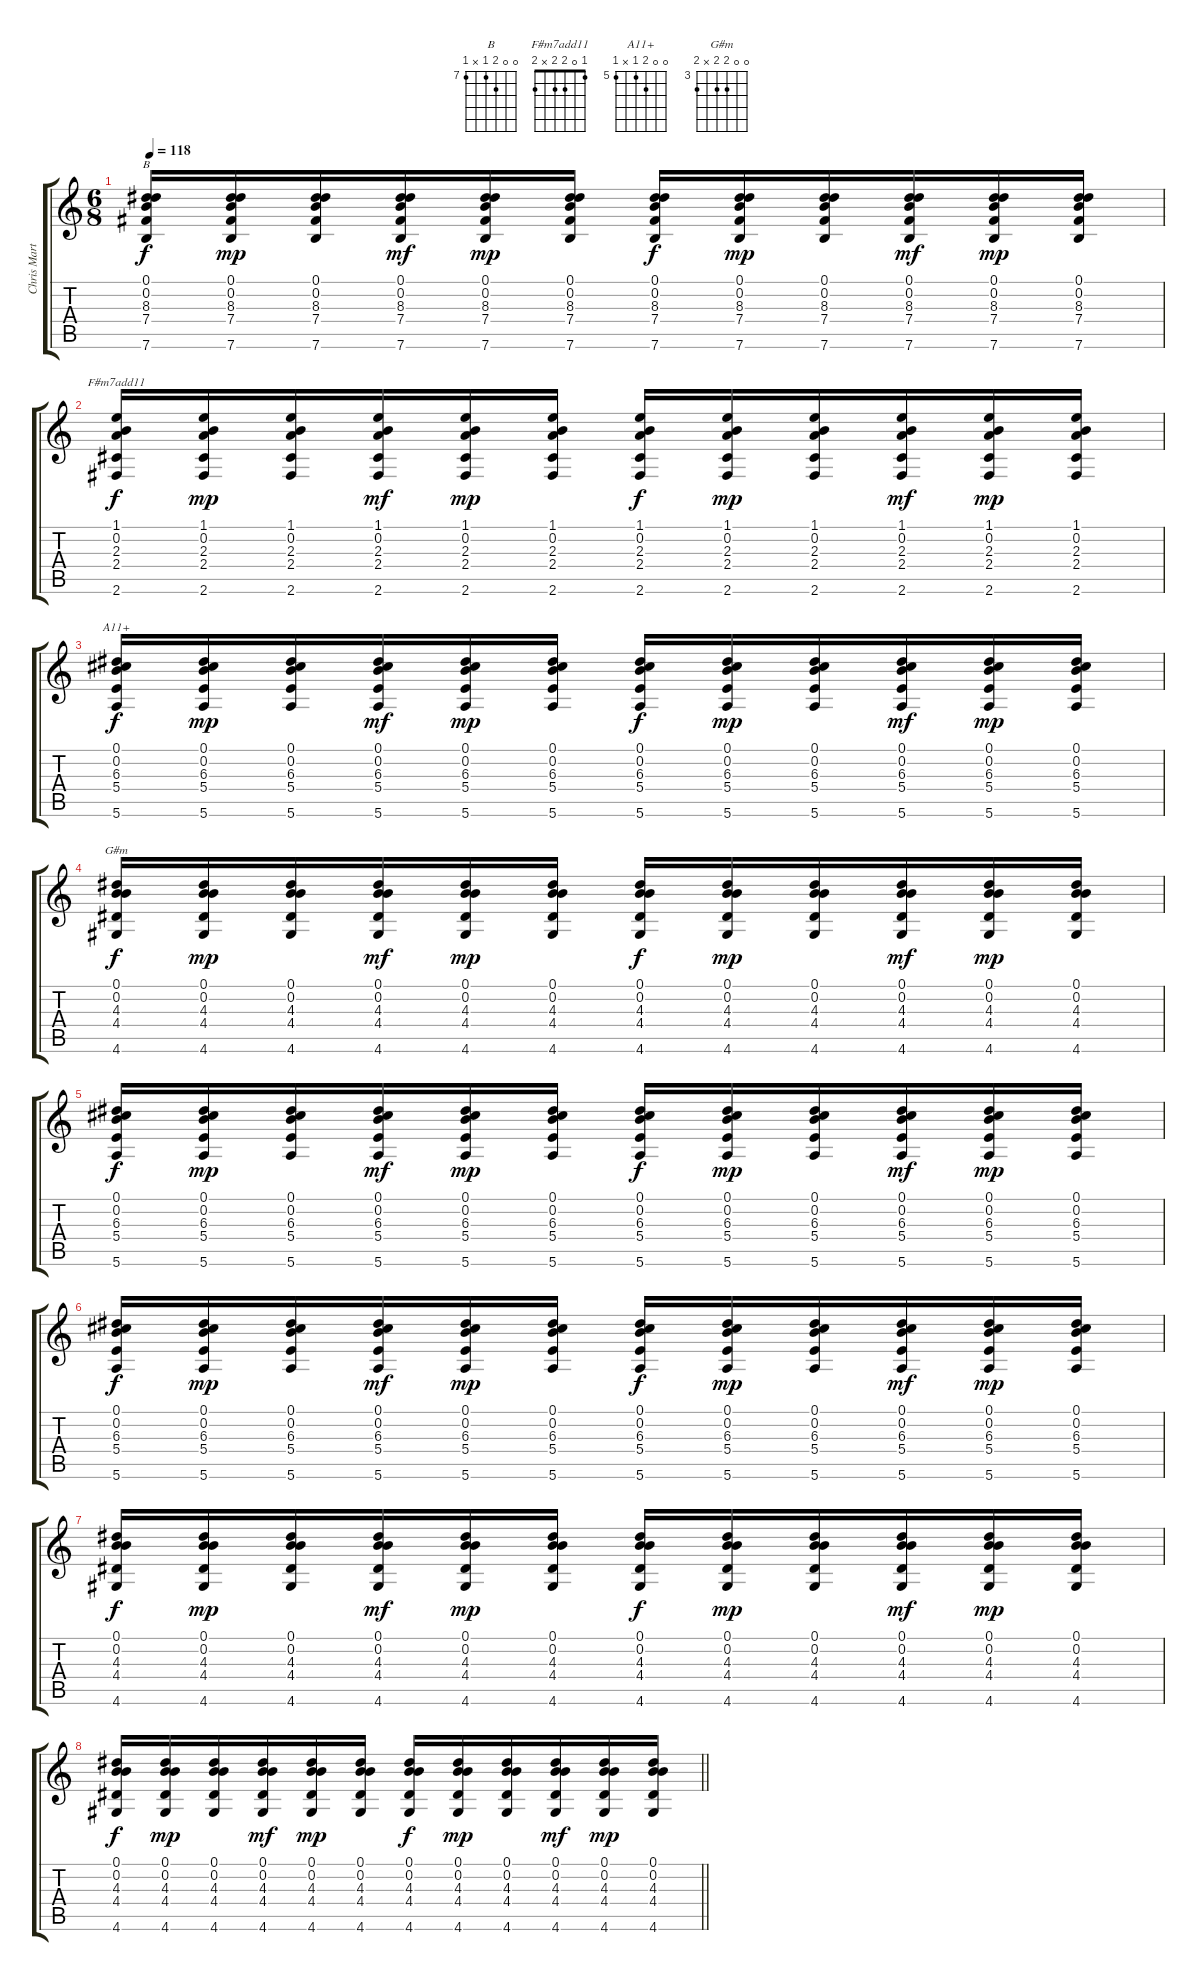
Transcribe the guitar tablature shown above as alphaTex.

\track ("Chris Martin (violão folk)" "Chris Mart") {instrument acousticguitarsteel}
\staff {score tabs}
\tuning (Eb4 B3 G3 B2 A2 E2) {hide}
\chord ("B" 0 0 8 7 x 7) {firstfret 7}
\chord ("F#m7add11" 1 0 2 2 x 2)
\chord ("A11+" 0 0 6 5 x 5) {firstfret 5}
\chord ("G#m" 0 0 4 4 x 4) {firstfret 3}
\ts (6 8)
\tempo 118
\clef g2
\ks c
(0.1 0.2 8.3 7.4 7.6).16{ch "B" dy f} (0.1 0.2 8.3 7.4 7.6).16{dy mp} (0.1 0.2 8.3 7.4 7.6).16 (0.1 0.2 8.3 7.4 7.6).16{dy mf} (0.1 0.2 8.3 7.4 7.6).16{dy mp} (0.1 0.2 8.3 7.4 7.6).16 (0.1 0.2 8.3 7.4 7.6).16{dy f} (0.1 0.2 8.3 7.4 7.6).16{dy mp} (0.1 0.2 8.3 7.4 7.6).16 (0.1 0.2 8.3 7.4 7.6).16{dy mf} (0.1 0.2 8.3 7.4 7.6).16{dy mp} (0.1 0.2 8.3 7.4 7.6).16 |
(1.1 0.2 2.3 2.4 2.6).16{ch "F#m7add11" dy f} (1.1 0.2 2.3 2.4 2.6).16{dy mp} (1.1 0.2 2.3 2.4 2.6).16 (1.1 0.2 2.3 2.4 2.6).16{dy mf} (1.1 0.2 2.3 2.4 2.6).16{dy mp} (1.1 0.2 2.3 2.4 2.6).16 (1.1 0.2 2.3 2.4 2.6).16{dy f} (1.1 0.2 2.3 2.4 2.6).16{dy mp} (1.1 0.2 2.3 2.4 2.6).16 (1.1 0.2 2.3 2.4 2.6).16{dy mf} (1.1 0.2 2.3 2.4 2.6).16{dy mp} (1.1 0.2 2.3 2.4 2.6).16 |
(0.1 0.2 6.3 5.4 5.6).16{ch "A11+" dy f} (0.1 0.2 6.3 5.4 5.6).16{dy mp} (0.1 0.2 6.3 5.4 5.6).16 (0.1 0.2 6.3 5.4 5.6).16{dy mf} (0.1 0.2 6.3 5.4 5.6).16{dy mp} (0.1 0.2 6.3 5.4 5.6).16 (0.1 0.2 6.3 5.4 5.6).16{dy f} (0.1 0.2 6.3 5.4 5.6).16{dy mp} (0.1 0.2 6.3 5.4 5.6).16 (0.1 0.2 6.3 5.4 5.6).16{dy mf} (0.1 0.2 6.3 5.4 5.6).16{dy mp} (0.1 0.2 6.3 5.4 5.6).16 |
(0.1 0.2 4.3 4.4 4.6).16{ch "G#m" dy f} (0.1 0.2 4.3 4.4 4.6).16{dy mp} (0.1 0.2 4.3 4.4 4.6).16 (0.1 0.2 4.3 4.4 4.6).16{dy mf} (0.1 0.2 4.3 4.4 4.6).16{dy mp} (0.1 0.2 4.3 4.4 4.6).16 (0.1 0.2 4.3 4.4 4.6).16{dy f} (0.1 0.2 4.3 4.4 4.6).16{dy mp} (0.1 0.2 4.3 4.4 4.6).16 (0.1 0.2 4.3 4.4 4.6).16{dy mf} (0.1 0.2 4.3 4.4 4.6).16{dy mp} (0.1 0.2 4.3 4.4 4.6).16 |
(0.1 0.2 6.3 5.4 5.6).16{dy f} (0.1 0.2 6.3 5.4 5.6).16{dy mp} (0.1 0.2 6.3 5.4 5.6).16 (0.1 0.2 6.3 5.4 5.6).16{dy mf} (0.1 0.2 6.3 5.4 5.6).16{dy mp} (0.1 0.2 6.3 5.4 5.6).16 (0.1 0.2 6.3 5.4 5.6).16{dy f} (0.1 0.2 6.3 5.4 5.6).16{dy mp} (0.1 0.2 6.3 5.4 5.6).16 (0.1 0.2 6.3 5.4 5.6).16{dy mf} (0.1 0.2 6.3 5.4 5.6).16{dy mp} (0.1 0.2 6.3 5.4 5.6).16 |
(0.1 0.2 6.3 5.4 5.6).16{dy f} (0.1 0.2 6.3 5.4 5.6).16{dy mp} (0.1 0.2 6.3 5.4 5.6).16 (0.1 0.2 6.3 5.4 5.6).16{dy mf} (0.1 0.2 6.3 5.4 5.6).16{dy mp} (0.1 0.2 6.3 5.4 5.6).16 (0.1 0.2 6.3 5.4 5.6).16{dy f} (0.1 0.2 6.3 5.4 5.6).16{dy mp} (0.1 0.2 6.3 5.4 5.6).16 (0.1 0.2 6.3 5.4 5.6).16{dy mf} (0.1 0.2 6.3 5.4 5.6).16{dy mp} (0.1 0.2 6.3 5.4 5.6).16 |
(0.1 0.2 4.3 4.4 4.6).16{dy f} (0.1 0.2 4.3 4.4 4.6).16{dy mp} (0.1 0.2 4.3 4.4 4.6).16 (0.1 0.2 4.3 4.4 4.6).16{dy mf} (0.1 0.2 4.3 4.4 4.6).16{dy mp} (0.1 0.2 4.3 4.4 4.6).16 (0.1 0.2 4.3 4.4 4.6).16{dy f} (0.1 0.2 4.3 4.4 4.6).16{dy mp} (0.1 0.2 4.3 4.4 4.6).16 (0.1 0.2 4.3 4.4 4.6).16{dy mf} (0.1 0.2 4.3 4.4 4.6).16{dy mp} (0.1 0.2 4.3 4.4 4.6).16 |
\barLineRight lightlight
(0.1 0.2 4.3 4.4 4.6).16{dy f} (0.1 0.2 4.3 4.4 4.6).16{dy mp} (0.1 0.2 4.3 4.4 4.6).16 (0.1 0.2 4.3 4.4 4.6).16{dy mf} (0.1 0.2 4.3 4.4 4.6).16{dy mp} (0.1 0.2 4.3 4.4 4.6).16 (0.1 0.2 4.3 4.4 4.6).16{dy f} (0.1 0.2 4.3 4.4 4.6).16{dy mp} (0.1 0.2 4.3 4.4 4.6).16 (0.1 0.2 4.3 4.4 4.6).16{dy mf} (0.1 0.2 4.3 4.4 4.6).16{dy mp} (0.1 0.2 4.3 4.4 4.6).16
